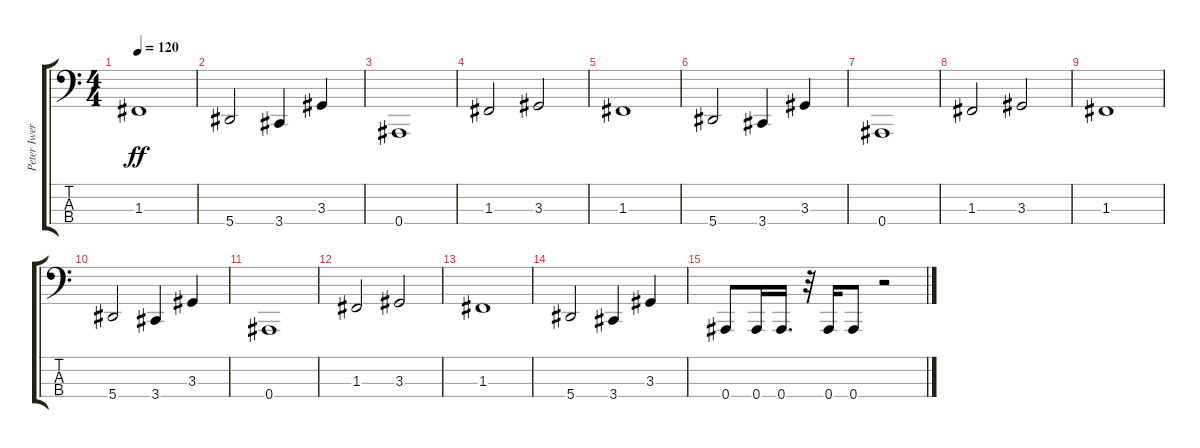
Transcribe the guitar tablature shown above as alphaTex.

\track ("Peter Iwers" "Peter Iwer") {instrument electricbassfinger}
\staff {score tabs}
\tuning (Eb2 Bb1 F1 Bb0) {hide}
\ts (4 4)
\tempo 120
\clef f4
\ks c
1.3.1{dy ff} |
5.4.2 3.4.4 3.3.4 |
0.4.1 |
1.3.2 3.3.2 |
1.3.1 |
5.4.2 3.4.4 3.3.4 |
0.4.1 |
1.3.2 3.3.2 |
1.3.1 |
5.4.2 3.4.4 3.3.4 |
0.4.1 |
1.3.2 3.3.2 |
1.3.1 |
5.4.2 3.4.4 3.3.4 |
0.4.8 0.4.16 0.4.16{d} r.32 0.4.16 0.4.8 r.2
